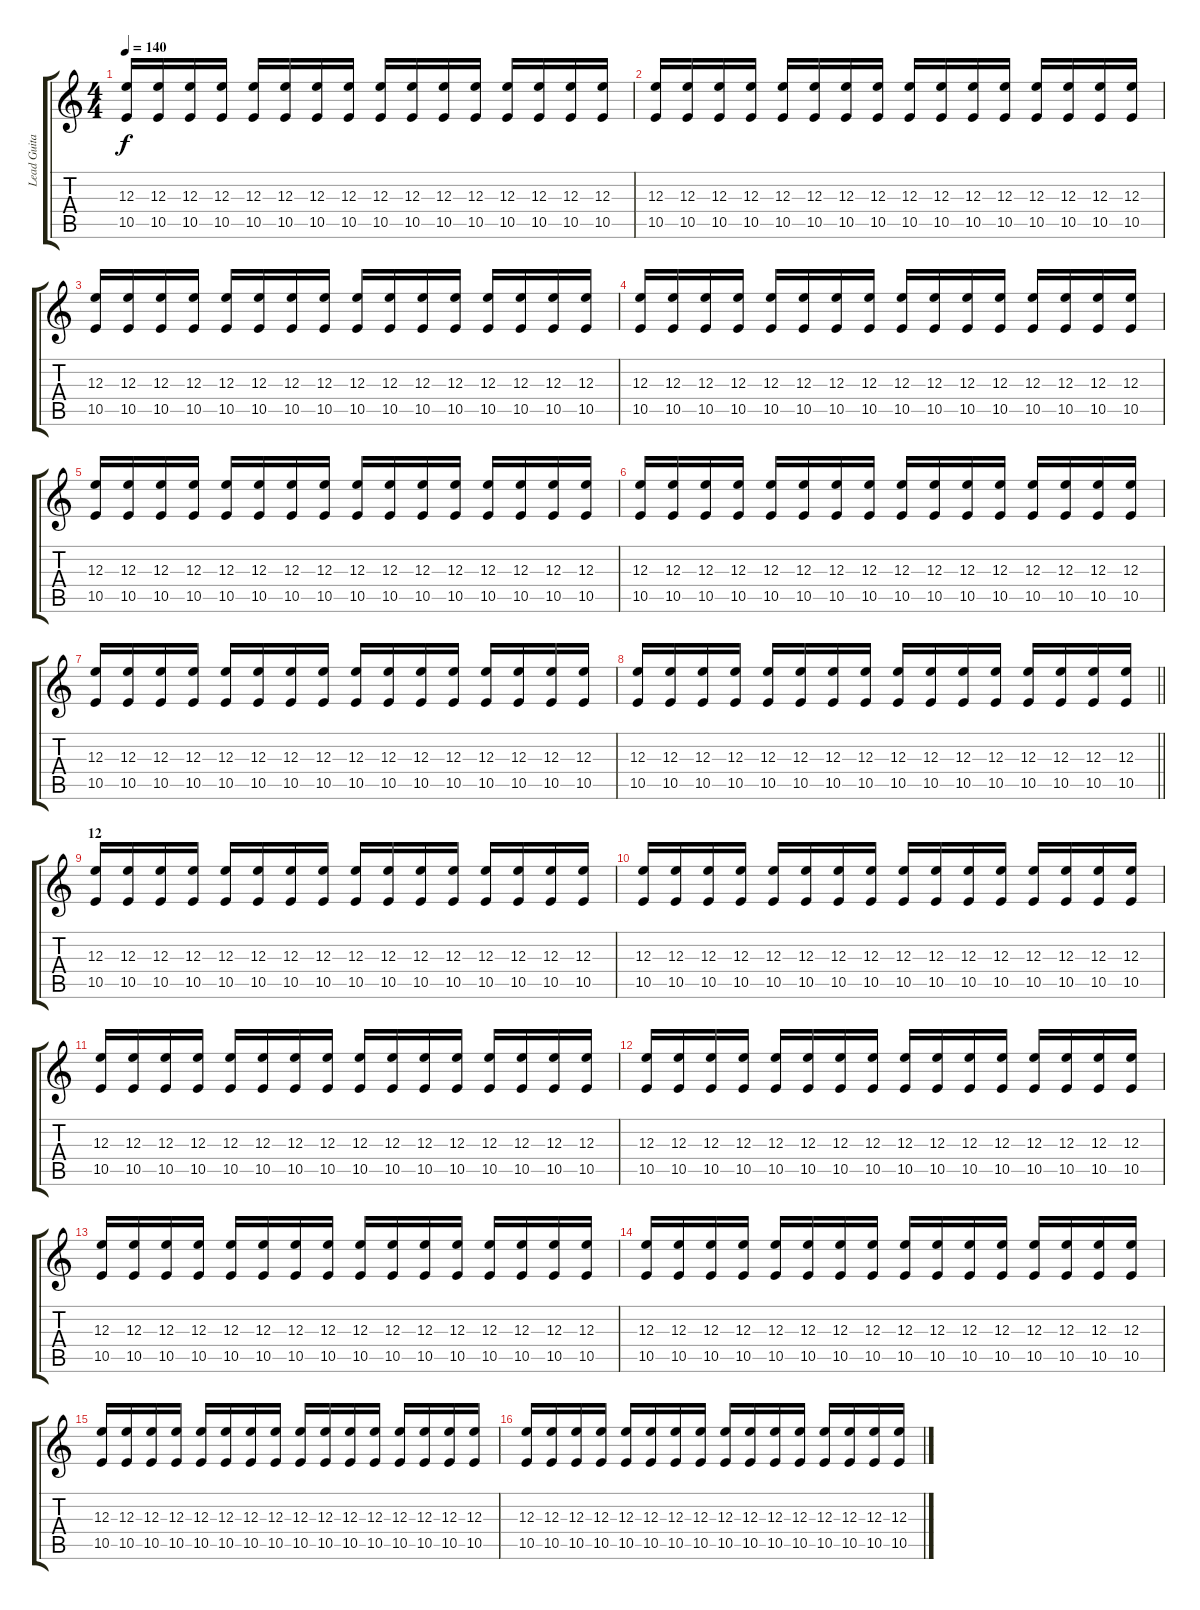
\track ("Lead Guitar" "Lead Guita") {instrument distortionguitar}
\staff {score tabs}
\tuning (Db4 Ab3 E3 B2 Gb2 B1) {hide}
\ts (4 4)
\tempo 140
\clef g2
\ks c
(12.3 10.5).16{dy f} (12.3 10.5).16 (12.3 10.5).16 (12.3 10.5).16 (12.3 10.5).16 (12.3 10.5).16 (12.3 10.5).16 (12.3 10.5).16 (12.3 10.5).16 (12.3 10.5).16 (12.3 10.5).16 (12.3 10.5).16 (12.3 10.5).16 (12.3 10.5).16 (12.3 10.5).16 (12.3 10.5).16 |
(12.3 10.5).16 (12.3 10.5).16 (12.3 10.5).16 (12.3 10.5).16 (12.3 10.5).16 (12.3 10.5).16 (12.3 10.5).16 (12.3 10.5).16 (12.3 10.5).16 (12.3 10.5).16 (12.3 10.5).16 (12.3 10.5).16 (12.3 10.5).16 (12.3 10.5).16 (12.3 10.5).16 (12.3 10.5).16 |
(12.3 10.5).16 (12.3 10.5).16 (12.3 10.5).16 (12.3 10.5).16 (12.3 10.5).16 (12.3 10.5).16 (12.3 10.5).16 (12.3 10.5).16 (12.3 10.5).16 (12.3 10.5).16 (12.3 10.5).16 (12.3 10.5).16 (12.3 10.5).16 (12.3 10.5).16 (12.3 10.5).16 (12.3 10.5).16 |
(12.3 10.5).16 (12.3 10.5).16 (12.3 10.5).16 (12.3 10.5).16 (12.3 10.5).16 (12.3 10.5).16 (12.3 10.5).16 (12.3 10.5).16 (12.3 10.5).16 (12.3 10.5).16 (12.3 10.5).16 (12.3 10.5).16 (12.3 10.5).16 (12.3 10.5).16 (12.3 10.5).16 (12.3 10.5).16 |
(12.3 10.5).16 (12.3 10.5).16 (12.3 10.5).16 (12.3 10.5).16 (12.3 10.5).16 (12.3 10.5).16 (12.3 10.5).16 (12.3 10.5).16 (12.3 10.5).16 (12.3 10.5).16 (12.3 10.5).16 (12.3 10.5).16 (12.3 10.5).16 (12.3 10.5).16 (12.3 10.5).16 (12.3 10.5).16 |
(12.3 10.5).16 (12.3 10.5).16 (12.3 10.5).16 (12.3 10.5).16 (12.3 10.5).16 (12.3 10.5).16 (12.3 10.5).16 (12.3 10.5).16 (12.3 10.5).16 (12.3 10.5).16 (12.3 10.5).16 (12.3 10.5).16 (12.3 10.5).16 (12.3 10.5).16 (12.3 10.5).16 (12.3 10.5).16 |
(12.3 10.5).16 (12.3 10.5).16 (12.3 10.5).16 (12.3 10.5).16 (12.3 10.5).16 (12.3 10.5).16 (12.3 10.5).16 (12.3 10.5).16 (12.3 10.5).16 (12.3 10.5).16 (12.3 10.5).16 (12.3 10.5).16 (12.3 10.5).16 (12.3 10.5).16 (12.3 10.5).16 (12.3 10.5).16 |
\barLineRight lightlight
(12.3 10.5).16 (12.3 10.5).16 (12.3 10.5).16 (12.3 10.5).16 (12.3 10.5).16 (12.3 10.5).16 (12.3 10.5).16 (12.3 10.5).16 (12.3 10.5).16 (12.3 10.5).16 (12.3 10.5).16 (12.3 10.5).16 (12.3 10.5).16 (12.3 10.5).16 (12.3 10.5).16 (12.3 10.5).16 |
\section ("" "12")
(12.3 10.5).16 (12.3 10.5).16 (12.3 10.5).16 (12.3 10.5).16 (12.3 10.5).16 (12.3 10.5).16 (12.3 10.5).16 (12.3 10.5).16 (12.3 10.5).16 (12.3 10.5).16 (12.3 10.5).16 (12.3 10.5).16 (12.3 10.5).16 (12.3 10.5).16 (12.3 10.5).16 (12.3 10.5).16 |
(12.3 10.5).16 (12.3 10.5).16 (12.3 10.5).16 (12.3 10.5).16 (12.3 10.5).16 (12.3 10.5).16 (12.3 10.5).16 (12.3 10.5).16 (12.3 10.5).16 (12.3 10.5).16 (12.3 10.5).16 (12.3 10.5).16 (12.3 10.5).16 (12.3 10.5).16 (12.3 10.5).16 (12.3 10.5).16 |
(12.3 10.5).16 (12.3 10.5).16 (12.3 10.5).16 (12.3 10.5).16 (12.3 10.5).16 (12.3 10.5).16 (12.3 10.5).16 (12.3 10.5).16 (12.3 10.5).16 (12.3 10.5).16 (12.3 10.5).16 (12.3 10.5).16 (12.3 10.5).16 (12.3 10.5).16 (12.3 10.5).16 (12.3 10.5).16 |
(12.3 10.5).16 (12.3 10.5).16 (12.3 10.5).16 (12.3 10.5).16 (12.3 10.5).16 (12.3 10.5).16 (12.3 10.5).16 (12.3 10.5).16 (12.3 10.5).16 (12.3 10.5).16 (12.3 10.5).16 (12.3 10.5).16 (12.3 10.5).16 (12.3 10.5).16 (12.3 10.5).16 (12.3 10.5).16 |
(12.3 10.5).16 (12.3 10.5).16 (12.3 10.5).16 (12.3 10.5).16 (12.3 10.5).16 (12.3 10.5).16 (12.3 10.5).16 (12.3 10.5).16 (12.3 10.5).16 (12.3 10.5).16 (12.3 10.5).16 (12.3 10.5).16 (12.3 10.5).16 (12.3 10.5).16 (12.3 10.5).16 (12.3 10.5).16 |
(12.3 10.5).16 (12.3 10.5).16 (12.3 10.5).16 (12.3 10.5).16 (12.3 10.5).16 (12.3 10.5).16 (12.3 10.5).16 (12.3 10.5).16 (12.3 10.5).16 (12.3 10.5).16 (12.3 10.5).16 (12.3 10.5).16 (12.3 10.5).16 (12.3 10.5).16 (12.3 10.5).16 (12.3 10.5).16 |
(12.3 10.5).16 (12.3 10.5).16 (12.3 10.5).16 (12.3 10.5).16 (12.3 10.5).16 (12.3 10.5).16 (12.3 10.5).16 (12.3 10.5).16 (12.3 10.5).16 (12.3 10.5).16 (12.3 10.5).16 (12.3 10.5).16 (12.3 10.5).16 (12.3 10.5).16 (12.3 10.5).16 (12.3 10.5).16 |
(12.3 10.5).16 (12.3 10.5).16 (12.3 10.5).16 (12.3 10.5).16 (12.3 10.5).16 (12.3 10.5).16 (12.3 10.5).16 (12.3 10.5).16 (12.3 10.5).16 (12.3 10.5).16 (12.3 10.5).16 (12.3 10.5).16 (12.3 10.5).16 (12.3 10.5).16 (12.3 10.5).16 (12.3 10.5).16
